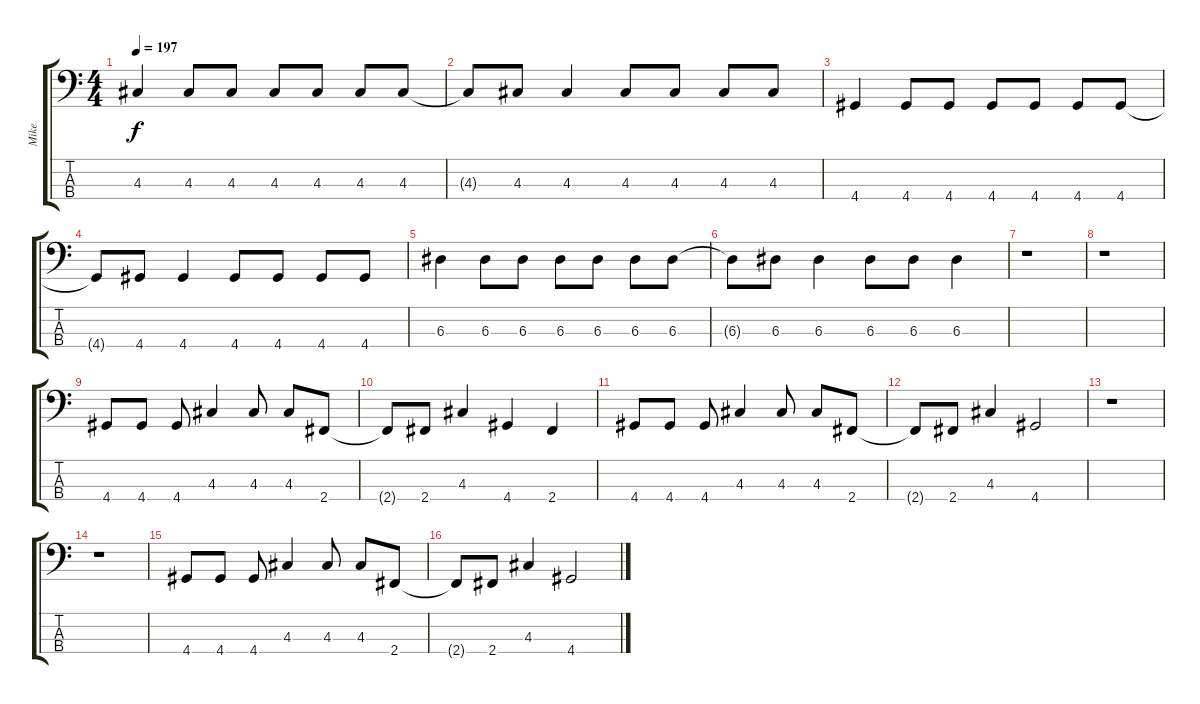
\track ("Mike" "Mike") {instrument electricbasspick}
\staff {score tabs}
\tuning (G2 D2 A1 E1) {hide}
\ts (4 4)
\tempo 197
\clef f4
\ks c
4.3.4{dy f} 4.3.8 4.3.8 4.3.8 4.3.8 4.3.8 4.3.8 |
4.3{t}.8 4.3.8 4.3.4 4.3.8 4.3.8 4.3.8 4.3.8 |
4.4.4 4.4.8 4.4.8 4.4.8 4.4.8 4.4.8 4.4.8 |
4.4{t}.8 4.4.8 4.4.4 4.4.8 4.4.8 4.4.8 4.4.8 |
6.3.4 6.3.8 6.3.8 6.3.8 6.3.8 6.3.8 6.3.8 |
6.3{t}.8 6.3.8 6.3.4 6.3.8 6.3.8 6.3.4 |
r.1 |
r.1 |
4.4.8 4.4.8 4.4.8 4.3.4 4.3.8 4.3.8 2.4.8 |
2.4{t}.8 2.4.8 4.3.4 4.4.4 2.4.4 |
4.4.8 4.4.8 4.4.8 4.3.4 4.3.8 4.3.8 2.4.8 |
2.4{t}.8 2.4.8 4.3.4 4.4.2 |
r.1 |
r.1 |
4.4.8 4.4.8 4.4.8 4.3.4 4.3.8 4.3.8 2.4.8 |
2.4{t}.8 2.4.8 4.3.4 4.4.2
